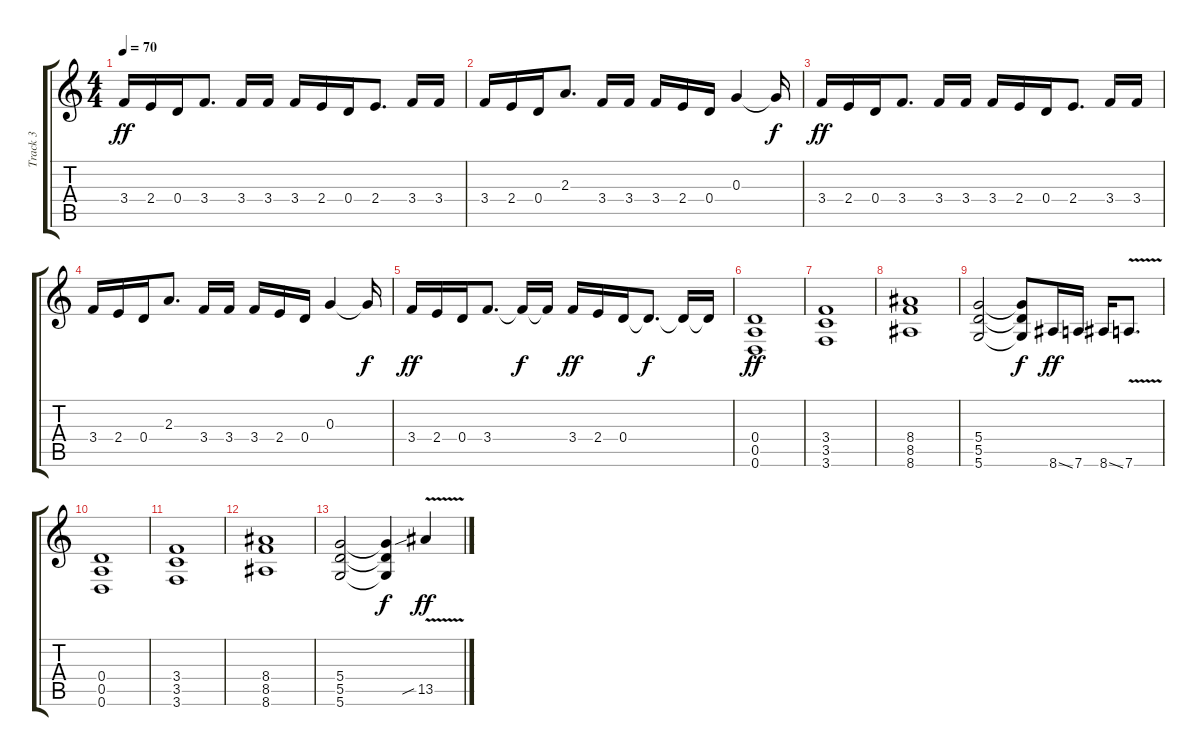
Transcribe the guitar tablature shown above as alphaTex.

\track ("Track 3" "Track 3") {instrument distortionguitar}
\staff {score tabs}
\tuning (E4 B3 G3 D3 A2 D2) {hide}
\ts (4 4)
\tempo 70
\clef g2
\ks c
3.4.16{dy ff} 2.4.16 0.4.16 3.4.8{d} 3.4.16 3.4.16 3.4.16 2.4.16 0.4.16 2.4.8{d} 3.4.16 3.4.16 |
3.4.16 2.4.16 0.4.16 2.3.8{d} 3.4.16 3.4.16 3.4.16 2.4.16 0.4.16 0.3.4 0.3{t}.16{dy f} |
3.4.16{dy ff} 2.4.16 0.4.16 3.4.8{d} 3.4.16 3.4.16 3.4.16 2.4.16 0.4.16 2.4.8{d} 3.4.16 3.4.16 |
3.4.16 2.4.16 0.4.16 2.3.8{d} 3.4.16 3.4.16 3.4.16 2.4.16 0.4.16 0.3.4 0.3{t}.16{dy f} |
3.4.16{dy ff} 2.4.16 0.4.16 3.4.8{d} 3.4{t}.16{dy f} 3.4{t}.16 3.4.16{dy ff} 2.4.16 0.4.16 0.4{t}.8{d dy f} 0.4{t}.16 0.4{t}.16 |
(0.4 0.5 0.6).1{dy ff instrument distortionguitar} |
(3.4 3.5 3.6).1 |
(8.4 8.5 8.6).1 |
(5.4 5.5 5.6).2 (5.4{t} 5.5{t} 5.6{t}).8{dy f} 8.6{ss}.16{dy ff} 7.6.16 8.6{ss}.16 7.6{v}.8{d} |
(0.4 0.5 0.6).1 |
(3.4 3.5 3.6).1 |
(8.4 8.5 8.6).1 |
(5.4 5.5 5.6).2 (5.4{t} 5.5{t} 5.6{t}).4{dy f} 13.5{v sib}.4{dy ff}
